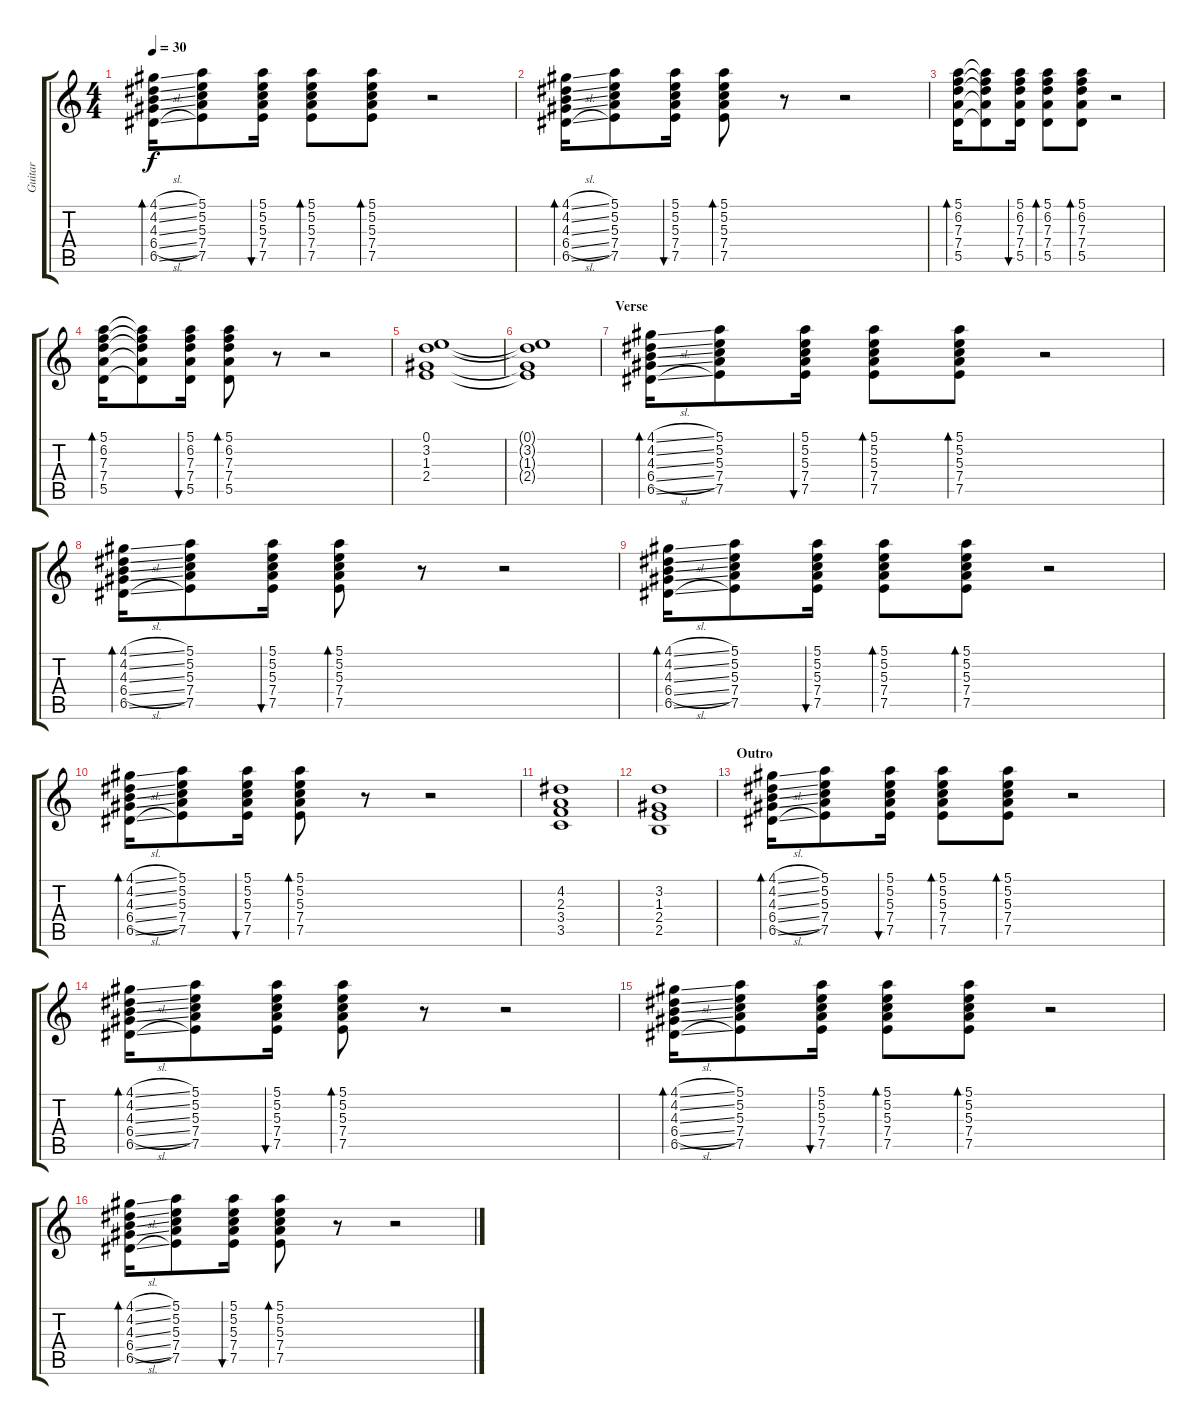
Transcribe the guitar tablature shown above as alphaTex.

\track ("Guitar" "Guitar") {instrument electricguitarclean}
\staff {score tabs}
\tuning (E4 B3 G3 D3 A2 E2) {hide}
\ts (4 4)
\tempo 30
\clef g2
\ks c
(4.1{sl} 4.2{sl} 4.3{sl} 6.4{sl} 6.5{sl}).16{bd 60 dy f} (5.1 5.2 5.3 7.4 7.5).8 (5.1 5.2 5.3 7.4 7.5).16{bu 120} (5.1 5.2 5.3 7.4 7.5).8{bd 30} (5.1 5.2 5.3 7.4 7.5).8{bd 30} r.2 |
(4.1{sl} 4.2{sl} 4.3{sl} 6.4{sl} 6.5{sl}).16{bd 30} (5.1 5.2 5.3 7.4 7.5).8 (5.1 5.2 5.3 7.4 7.5).16{bu 120} (5.1 5.2 5.3 7.4 7.5).8{bd 30} r.8 r.2 |
(5.1 6.2 7.3 7.4 5.5).16{bd 60} (5.1{t} 6.2{t} 7.3{t} 7.4{t} 5.5{t}).8 (5.1 6.2 7.3 7.4 5.5).16{bu 120} (5.1 6.2 7.3 7.4 5.5).8{bd 30} (5.1 6.2 7.3 7.4 5.5).8{bd 30} r.2 |
(5.1 6.2 7.3 7.4 5.5).16{bd 60} (5.1{t} 6.2{t} 7.3{t} 7.4{t} 5.5{t}).8 (5.1 6.2 7.3 7.4 5.5).16{bu 120} (5.1 6.2 7.3 7.4 5.5).8{bd 30} r.8 r.2 |
(0.1 3.2 1.3 2.4).1 |
(0.1{t} 3.2{t} 1.3{t} 2.4{t}).1 |
\section ("" "Verse")
(4.1{sl} 4.2{sl} 4.3{sl} 6.4{sl} 6.5{sl}).16{bd 60} (5.1 5.2 5.3 7.4 7.5).8 (5.1 5.2 5.3 7.4 7.5).16{bu 120} (5.1 5.2 5.3 7.4 7.5).8{bd 30} (5.1 5.2 5.3 7.4 7.5).8{bd 30} r.2 |
(4.1{sl} 4.2{sl} 4.3{sl} 6.4{sl} 6.5{sl}).16{bd 30} (5.1 5.2 5.3 7.4 7.5).8 (5.1 5.2 5.3 7.4 7.5).16{bu 120} (5.1 5.2 5.3 7.4 7.5).8{bd 30} r.8 r.2 |
(4.1{sl} 4.2{sl} 4.3{sl} 6.4{sl} 6.5{sl}).16{bd 60} (5.1 5.2 5.3 7.4 7.5).8 (5.1 5.2 5.3 7.4 7.5).16{bu 120} (5.1 5.2 5.3 7.4 7.5).8{bd 30} (5.1 5.2 5.3 7.4 7.5).8{bd 30} r.2 |
(4.1{sl} 4.2{sl} 4.3{sl} 6.4{sl} 6.5{sl}).16{bd 30} (5.1 5.2 5.3 7.4 7.5).8 (5.1 5.2 5.3 7.4 7.5).16{bu 120} (5.1 5.2 5.3 7.4 7.5).8{bd 30} r.8 r.2 |
(4.2 2.3 3.4 3.5).1 |
(3.2 1.3 2.4 2.5).1 |
\section ("" "Outro")
(4.1{sl} 4.2{sl} 4.3{sl} 6.4{sl} 6.5{sl}).16{bd 60} (5.1 5.2 5.3 7.4 7.5).8 (5.1 5.2 5.3 7.4 7.5).16{bu 120} (5.1 5.2 5.3 7.4 7.5).8{bd 30} (5.1 5.2 5.3 7.4 7.5).8{bd 30} r.2 |
(4.1{sl} 4.2{sl} 4.3{sl} 6.4{sl} 6.5{sl}).16{bd 30} (5.1 5.2 5.3 7.4 7.5).8 (5.1 5.2 5.3 7.4 7.5).16{bu 120} (5.1 5.2 5.3 7.4 7.5).8{bd 30} r.8 r.2 |
(4.1{sl} 4.2{sl} 4.3{sl} 6.4{sl} 6.5{sl}).16{bd 60} (5.1 5.2 5.3 7.4 7.5).8 (5.1 5.2 5.3 7.4 7.5).16{bu 120} (5.1 5.2 5.3 7.4 7.5).8{bd 30} (5.1 5.2 5.3 7.4 7.5).8{bd 30} r.2 |
(4.1{sl} 4.2{sl} 4.3{sl} 6.4{sl} 6.5{sl}).16{bd 30} (5.1 5.2 5.3 7.4 7.5).8 (5.1 5.2 5.3 7.4 7.5).16{bu 120} (5.1 5.2 5.3 7.4 7.5).8{bd 30} r.8 r.2
